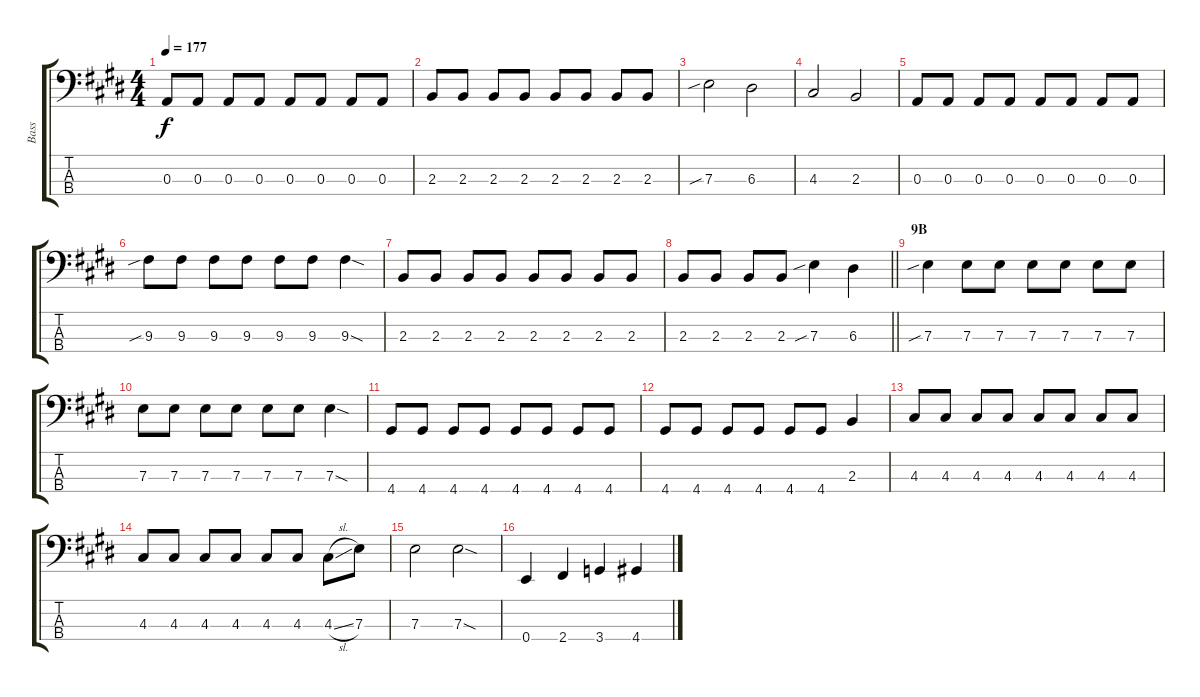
\track ("Bass" "Bass") {instrument electricbasspick}
\staff {score tabs}
\tuning (G2 D2 A1 E1) {hide}
\ts (4 4)
\tempo 177
\clef f4
\ks e
0.3.8{dy f} 0.3.8 0.3.8 0.3.8 0.3.8 0.3.8 0.3.8 0.3.8 |
2.3.8 2.3.8 2.3.8 2.3.8 2.3.8 2.3.8 2.3.8 2.3.8 |
7.3{sib}.2 6.3.2 |
4.3.2 2.3.2 |
0.3.8 0.3.8 0.3.8 0.3.8 0.3.8 0.3.8 0.3.8 0.3.8 |
9.3{sib}.8 9.3.8 9.3.8 9.3.8 9.3.8 9.3.8 9.3{sod}.4 |
2.3.8 2.3.8 2.3.8 2.3.8 2.3.8 2.3.8 2.3.8 2.3.8 |
\barLineRight lightlight
2.3.8 2.3.8 2.3.8 2.3.8 7.3{sib}.4 6.3.4 |
\section ("" "9B")
7.3{sib}.4 7.3.8 7.3.8 7.3.8 7.3.8 7.3.8 7.3.8 |
7.3.8 7.3.8 7.3.8 7.3.8 7.3.8 7.3.8 7.3{sod}.4 |
4.4.8 4.4.8 4.4.8 4.4.8 4.4.8 4.4.8 4.4.8 4.4.8 |
4.4.8 4.4.8 4.4.8 4.4.8 4.4.8 4.4.8 2.3.4 |
4.3.8 4.3.8 4.3.8 4.3.8 4.3.8 4.3.8 4.3.8 4.3.8 |
4.3.8 4.3.8 4.3.8 4.3.8 4.3.8 4.3.8 4.3{sl}.8 7.3.8 |
7.3.2 7.3{sod}.2 |
0.4.4 2.4.4 3.4.4 4.4.4
